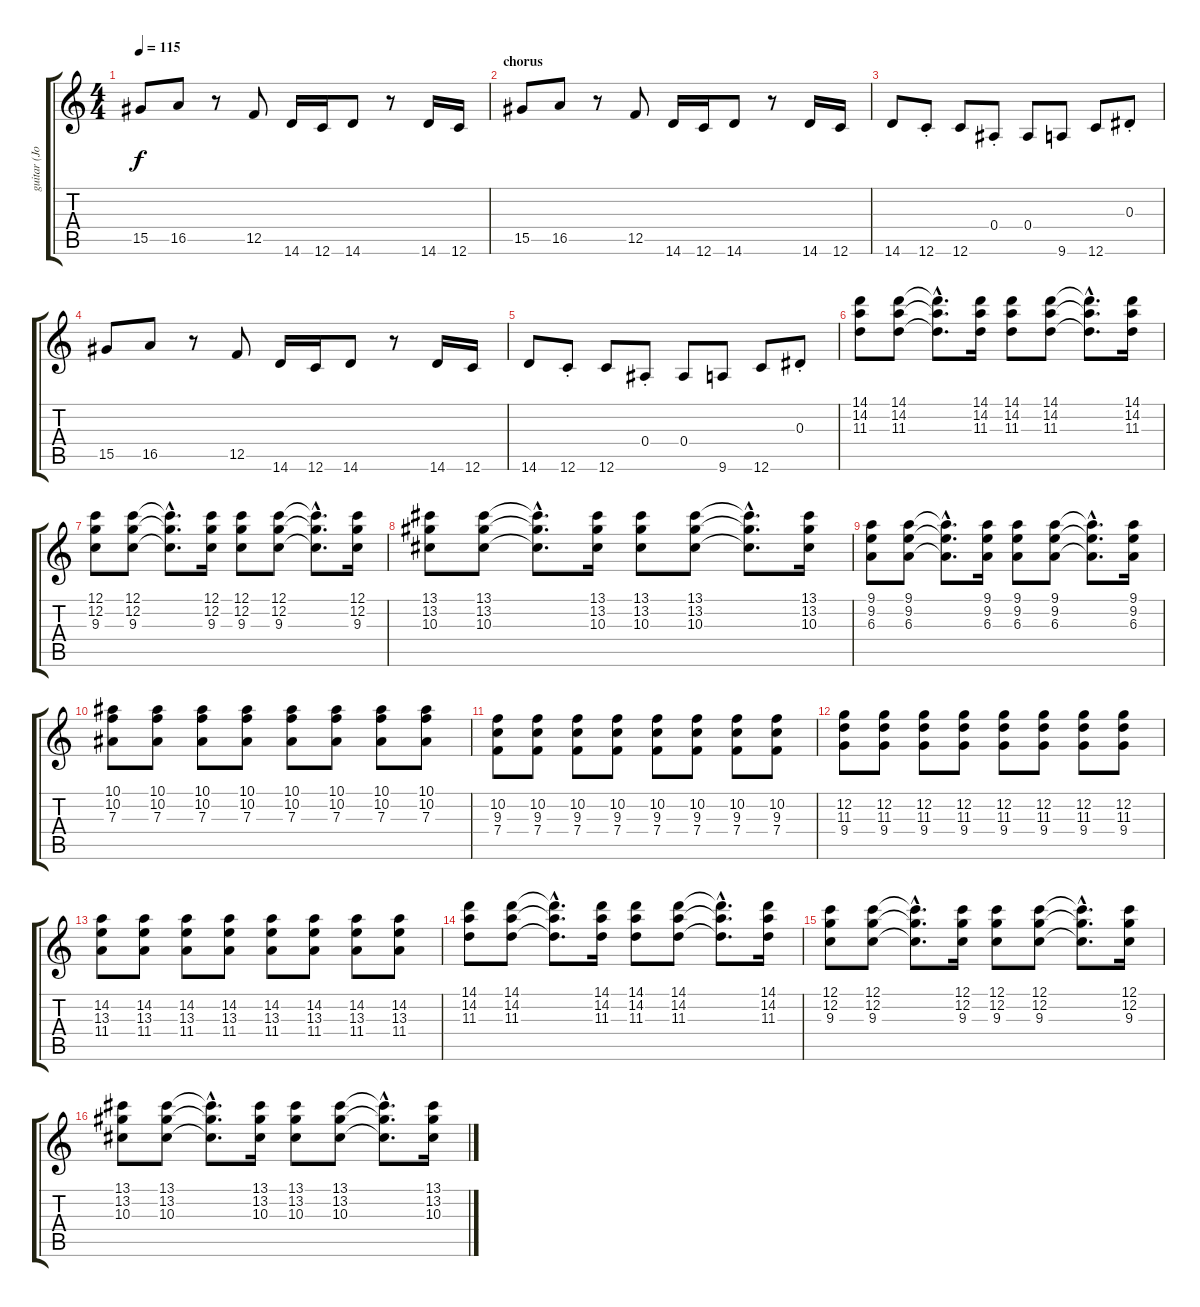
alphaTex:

\track ("guitar (Joshua Homme)" "guitar (Jo") {instrument electricguitarjazz}
\staff {score tabs}
\tuning (C4 G3 Eb3 Bb2 F2 C2) {hide}
\ts (4 4)
\tempo 115
\clef g2
\ks c
15.5.8{dy f} 16.5.8 r.8 12.5.8 14.6.16 12.6.16 14.6.8 r.8 14.6.16 12.6.16 |
\section ("" "chorus")
15.5.8 16.5.8 r.8 12.5.8 14.6.16 12.6.16 14.6.8 r.8 14.6.16 12.6.16 |
14.6.8 12.6{st}.8 12.6.8 0.4{st}.8 0.4.8 9.6.8 12.6.8 0.3{st}.8 |
15.5.8 16.5.8 r.8 12.5.8 14.6.16 12.6.16 14.6.8 r.8 14.6.16 12.6.16 |
14.6.8 12.6{st}.8 12.6.8 0.4{st}.8 0.4.8 9.6.8 12.6.8 0.3{st}.8 |
(14.1 14.2 11.3).8 (14.1 14.2 11.3).8 (14.1{hac t} 14.2{hac t} 11.3{hac t}).8{d} (14.1 14.2 11.3).16 (14.1 14.2 11.3).8 (14.1 14.2 11.3).8 (14.1{hac t} 14.2{hac t} 11.3{hac t}).8{d} (14.1 14.2 11.3).16 |
(12.1 12.2 9.3).8 (12.1 12.2 9.3).8 (12.1{hac t} 12.2{hac t} 9.3{hac t}).8{d} (12.1 12.2 9.3).16 (12.1 12.2 9.3).8 (12.1 12.2 9.3).8 (12.1{hac t} 12.2{hac t} 9.3{hac t}).8{d} (12.1 12.2 9.3).16 |
(13.1 13.2 10.3).8 (13.1 13.2 10.3).8 (13.1{hac t} 13.2{hac t} 10.3{hac t}).8{d} (13.1 13.2 10.3).16 (13.1 13.2 10.3).8 (13.1 13.2 10.3).8 (13.1{hac t} 13.2{hac t} 10.3{hac t}).8{d} (13.1 13.2 10.3).16 |
(9.1 9.2 6.3).8 (9.1 9.2 6.3).8 (9.1{hac t} 9.2{hac t} 6.3{hac t}).8{d} (9.1 9.2 6.3).16 (9.1 9.2 6.3).8 (9.1 9.2 6.3).8 (9.1{hac t} 9.2{hac t} 6.3{hac t}).8{d} (9.1 9.2 6.3).16 |
(10.1 10.2 7.3).8 (10.1 10.2 7.3).8 (10.1 10.2 7.3).8 (10.1 10.2 7.3).8 (10.1 10.2 7.3).8 (10.1 10.2 7.3).8 (10.1 10.2 7.3).8 (10.1 10.2 7.3).8 |
(10.2 9.3 7.4).8 (10.2 9.3 7.4).8 (10.2 9.3 7.4).8 (10.2 9.3 7.4).8 (10.2 9.3 7.4).8 (10.2 9.3 7.4).8 (10.2 9.3 7.4).8 (10.2 9.3 7.4).8 |
(12.2 11.3 9.4).8 (12.2 11.3 9.4).8 (12.2 11.3 9.4).8 (12.2 11.3 9.4).8 (12.2 11.3 9.4).8 (12.2 11.3 9.4).8 (12.2 11.3 9.4).8 (12.2 11.3 9.4).8 |
(14.2 13.3 11.4).8 (14.2 13.3 11.4).8 (14.2 13.3 11.4).8 (14.2 13.3 11.4).8 (14.2 13.3 11.4).8 (14.2 13.3 11.4).8 (14.2 13.3 11.4).8 (14.2 13.3 11.4).8 |
(14.1 14.2 11.3).8 (14.1 14.2 11.3).8 (14.1{hac t} 14.2{hac t} 11.3{hac t}).8{d} (14.1 14.2 11.3).16 (14.1 14.2 11.3).8 (14.1 14.2 11.3).8 (14.1{hac t} 14.2{hac t} 11.3{hac t}).8{d} (14.1 14.2 11.3).16 |
(12.1 12.2 9.3).8 (12.1 12.2 9.3).8 (12.1{hac t} 12.2{hac t} 9.3{hac t}).8{d} (12.1 12.2 9.3).16 (12.1 12.2 9.3).8 (12.1 12.2 9.3).8 (12.1{hac t} 12.2{hac t} 9.3{hac t}).8{d} (12.1 12.2 9.3).16 |
(13.1 13.2 10.3).8 (13.1 13.2 10.3).8 (13.1{hac t} 13.2{hac t} 10.3{hac t}).8{d} (13.1 13.2 10.3).16 (13.1 13.2 10.3).8 (13.1 13.2 10.3).8 (13.1{hac t} 13.2{hac t} 10.3{hac t}).8{d} (13.1 13.2 10.3).16
